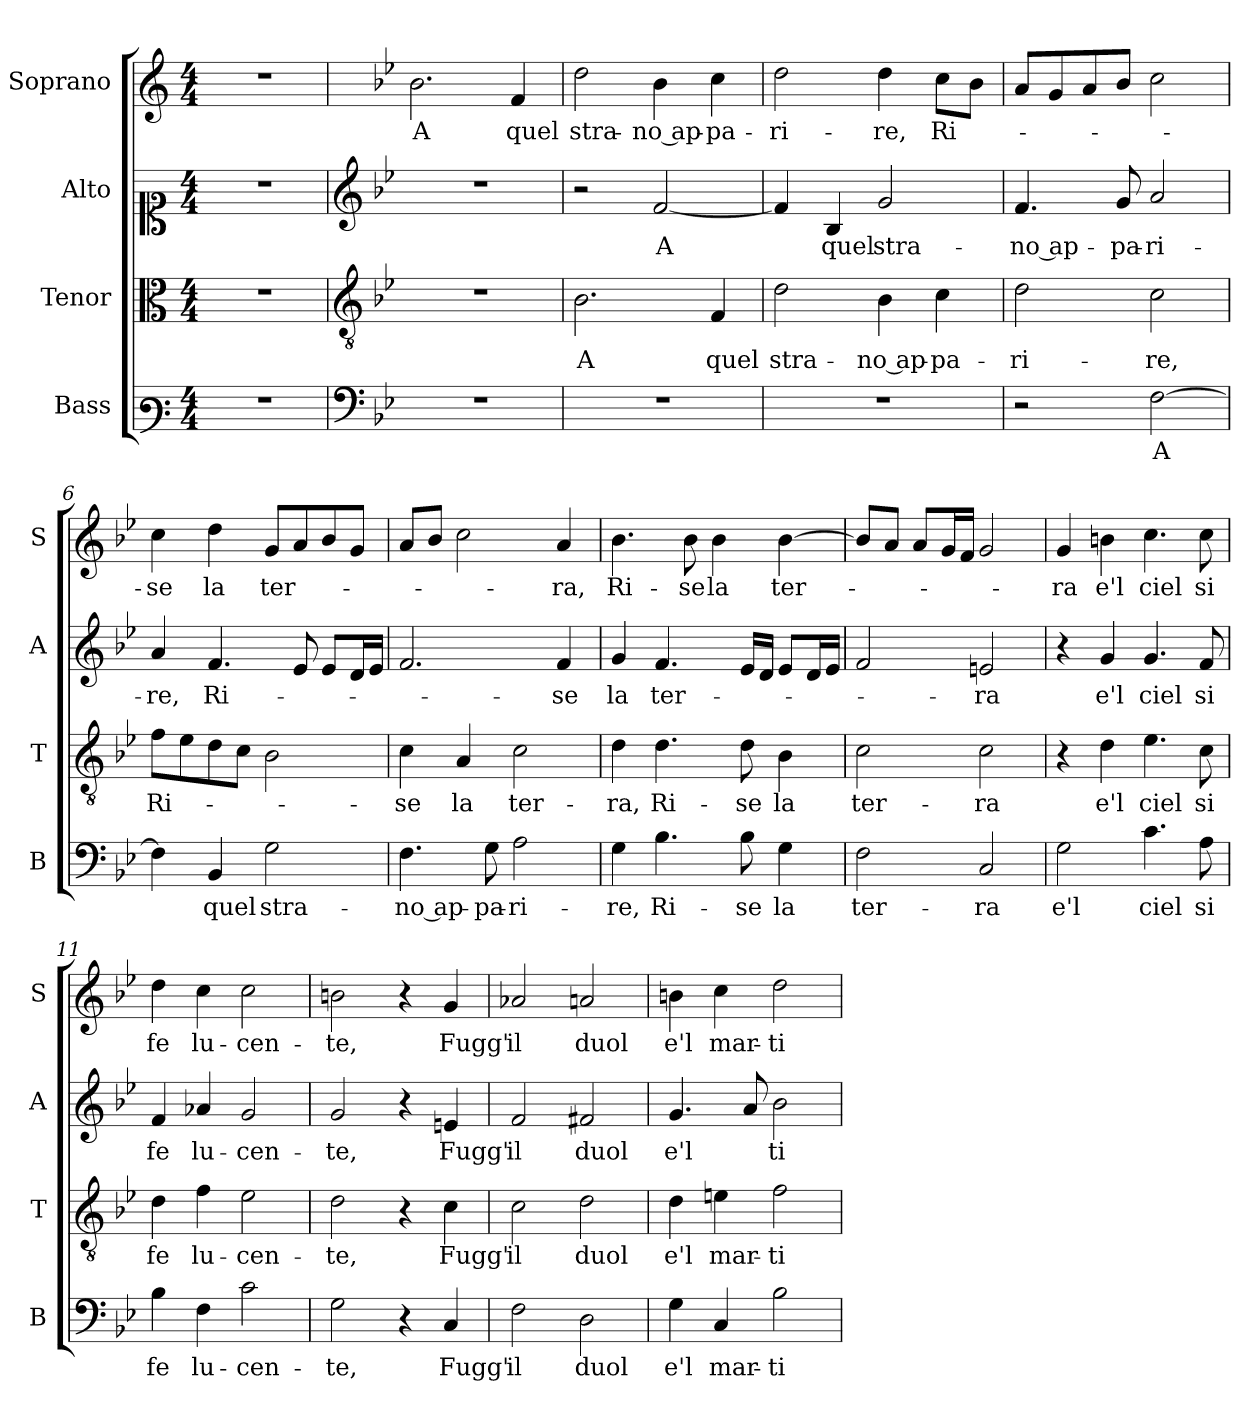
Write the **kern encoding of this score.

**kern	**text	**kern	**text	**kern	**text	**kern	**text
*part4	*part4	*part3	*part3	*part2	*part2	*part1	*part1
*staff4	*staff4	*staff3	*staff3	*staff2	*staff2	*staff1	*staff1
*I"Bass	*	*I"Tenor	*	*I"Alto	*	*I"Soprano	*
*I'B	*	*I'T	*	*I'A	*	*I'S	*
*clefF3	*	*clefC3	*	*clefC1	*	*clefG2	*
*k[]	*	*k[]	*	*k[]	*	*k[]	*
*C:	*	*C:	*	*C:	*	*C:	*
*M4/4	*	*M4/4	*	*M4/4	*	*M4/4	*
=1	=1	=1	=1	=1	=1	=1	=1
1r	.	1r	.	1r	.	1r	.
=2	=2	=2	=2	=2	=2	=2	=2
*clefF4	*	*clefGv2	*	*clefG2	*	*	*
*k[b-e-]	*	*k[b-e-]	*	*k[b-e-]	*	*k[b-e-]	*
*B-:	*	*B-:	*	*B-:	*	*B-:	*
!	!	!	!	!	!	!	!LO:LY:b
1r	.	1r	.	1r	.	2.b-\	A
!	!	!	!	!	!	!	!LO:LY:b
.	.	.	.	.	.	4f/	quel
=3	=3	=3	=3	=3	=3	=3	=3
!	!	!	!LO:LY:b	!	!	!	!LO:LY:b
1r	.	2.B-\	A	2r	.	2dd\	stra-
!	!	!	!	!	!LO:LY:b	!	!LO:LY:b
.	.	.	.	[2f/	A	4b-\	-no ap-
!	!	!	!LO:LY:b	!	!	!	!LO:LY:b
.	.	4F/	quel	.	.	4cc\	-pa-
=4	=4	=4	=4	=4	=4	=4	=4
!	!	!	!LO:LY:b	!	!	!	!LO:LY:b
1r	.	2d\	stra-	4f/]	.	2dd\	-ri-
!	!	!	!	!	!LO:LY:b	!	!
.	.	.	.	4B-/	quel	.	.
!	!	!	!LO:LY:b	!	!LO:LY:b	!	!LO:LY:b
.	.	4B-\	-no ap-	2g/	stra-	4dd\	-re,
!	!	!	!LO:LY:b	!	!	!	!LO:LY:b
.	.	4c\	-pa-	.	.	8cc\L	Ri-
.	.	.	.	.	.	8b-\J	.
=5	=5	=5	=5	=5	=5	=5	=5
!	!	!	!LO:LY:b	!	!LO:LY:b	!	!
2r	.	2d\	-ri-	4.f/	-no ap-	8a/L	.
.	.	.	.	.	.	8g/	.
.	.	.	.	.	.	8a/	.
!	!	!	!	!	!LO:LY:b	!	!
.	.	.	.	8g/	-pa-	8b-/J	.
!	!LO:LY:b	!	!LO:LY:b	!	!LO:LY:b	!	!
[2F\	A	2c\	-re,	2a/	-ri-	2cc\	.
=6	=6	=6	=6	=6	=6	=6	=6
!	!	!	!LO:LY:b	!	!LO:LY:b	!	!LO:LY:b
4F\]	.	8f\L	Ri-	4a/	-re,	4cc\	-se
.	.	8e-\	.	.	.	.	.
!	!LO:LY:b	!	!	!	!LO:LY:b	!	!LO:LY:b
4BB-/	quel	8d\	.	4.f/	Ri-	4dd\	la
.	.	8c\J	.	.	.	.	.
!	!LO:LY:b	!	!	!	!	!	!LO:LY:b
2G\	stra-	2B-\	.	.	.	8g/L	ter-
.	.	.	.	8e-/	.	8a/	.
.	.	.	.	8e-/L	.	8b-/	.
.	.	.	.	16d/L	.	8g/J	.
.	.	.	.	16e-/JJ	.	.	.
!!LO:LB:g=z
=7	=7	=7	=7	=7	=7	=7	=7
!	!LO:LY:b	!	!LO:LY:b	!	!	!	!
4.F\	-no ap-	4c\	-se	2.f/	.	8a/L	.
.	.	.	.	.	.	8b-/J	.
!	!	!	!LO:LY:b	!	!	!	!
.	.	4A/	la	.	.	2cc\	.
!	!LO:LY:b	!	!	!	!	!	!
8G\	-pa-	.	.	.	.	.	.
!	!LO:LY:b	!	!LO:LY:b	!	!	!	!
2A\	-ri-	2c\	ter-	.	.	.	.
!	!	!	!	!	!LO:LY:b	!	!LO:LY:b
.	.	.	.	4f/	-se	4a/	-ra,
=8	=8	=8	=8	=8	=8	=8	=8
!	!LO:LY:b	!	!LO:LY:b	!	!LO:LY:b	!	!LO:LY:b
4G\	-re,	4d\	-ra,	4g/	la	4.b-\	Ri-
!	!LO:LY:b	!	!LO:LY:b	!	!LO:LY:b	!	!
4.B-\	Ri-	4.d\	Ri-	4.f/	ter-	.	.
!	!	!	!	!	!	!	!LO:LY:b
.	.	.	.	.	.	8b-\	-se
!	!	!	!	!	!	!	!LO:LY:b
.	.	.	.	.	.	4b-\	la
!	!LO:LY:b	!	!LO:LY:b	!	!	!	!
8B-\	-se	8d\	-se	16e-/LL	.	.	.
.	.	.	.	16d/JJ	.	.	.
!	!LO:LY:b	!	!LO:LY:b	!	!	!	!LO:LY:b
4G\	la	4B-\	la	8e-/L	.	[4b-\	ter-
.	.	.	.	16d/L	.	.	.
.	.	.	.	16e-/JJ	.	.	.
=9	=9	=9	=9	=9	=9	=9	=9
!	!LO:LY:b	!	!LO:LY:b	!	!	!	!
2F\	ter-	2c\	ter-	2f/	.	8b-/L]	.
.	.	.	.	.	.	8a/J	.
.	.	.	.	.	.	8a/L	.
.	.	.	.	.	.	16g/L	.
.	.	.	.	.	.	16f/JJ	.
!	!LO:LY:b	!	!LO:LY:b	!	!LO:LY:b	!	!
2C/	-ra	2c\	-ra	2en/	-ra	2g/	.
=10	=10	=10	=10	=10	=10	=10	=10
!	!LO:LY:b	!	!	!	!	!	!LO:LY:b
2G\	e'l	4r	.	4r	.	4g/	-ra
!	!	!	!LO:LY:b	!	!LO:LY:b	!	!LO:LY:b
.	.	4d\	e'l	4g/	e'l	4bn\	e'l
!	!LO:LY:b	!	!LO:LY:b	!	!LO:LY:b	!	!LO:LY:b
4.c\	ciel	4.e-\	ciel	4.g/	ciel	4.cc\	ciel
!	!LO:LY:b	!	!LO:LY:b	!	!LO:LY:b	!	!LO:LY:b
8A\	si	8c\	si	8f/	si	8cc\	si
=11	=11	=11	=11	=11	=11	=11	=11
!	!LO:LY:b	!	!LO:LY:b	!	!LO:LY:b	!	!LO:LY:b
4B-\	fe	4d\	fe	4f/	fe	4dd\	fe
!	!LO:LY:b	!	!LO:LY:b	!	!LO:LY:b	!	!LO:LY:b
4F\	lu-	4f\	lu-	4a-X/	lu-	4cc\	lu-
!	!LO:LY:b	!	!LO:LY:b	!	!LO:LY:b	!	!LO:LY:b
2c\	-cen-	2e-\	-cen-	2g/	-cen-	2cc\	-cen-
=12	=12	=12	=12	=12	=12	=12	=12
!	!LO:LY:b	!	!LO:LY:b	!	!LO:LY:b	!	!LO:LY:b
2G\	-te,	2d\	-te,	2g/	-te,	2bn\	-te,
4r	.	4r	.	4r	.	4r	.
!	!LO:LY:b	!	!LO:LY:b	!	!LO:LY:b	!	!LO:LY:b
4C/	Fugg'	4c\	Fugg'	4en/	Fugg'	4g/	Fugg'
!!LO:PB:g=z
=13	=13	=13	=13	=13	=13	=13	=13
!	!LO:LY:b	!	!LO:LY:b	!	!LO:LY:b	!	!LO:LY:b
2F\	il	2c\	il	2f/	il	2a-X/	il
!	!LO:LY:b	!	!LO:LY:b	!	!LO:LY:b	!	!LO:LY:b
2D\	duol	2d\	duol	2f#X/	duol	2an/	duol
=14	=14	=14	=14	=14	=14	=14	=14
!	!LO:LY:b	!	!LO:LY:b	!	!LO:LY:b	!	!LO:LY:b
4G\	e'l	4d\	e'l	4.g/	e'l	4bn\	e'l
!	!LO:LY:b	!	!LO:LY:b	!	!	!	!LO:LY:b
4C/	mar-	4en\	mar-	.	.	4cc\	mar-
.	.	.	.	8a/	.	.	.
!	!LO:LY:b	!	!LO:LY:b	!	!LO:LY:b	!	!LO:LY:b
2B-\	-ti-	2f\	-ti-	2b-\	ti-	2dd\	-ti-
=	=	=	=	=	=	=	=
*-	*-	*-	*-	*-	*-	*-	*-
